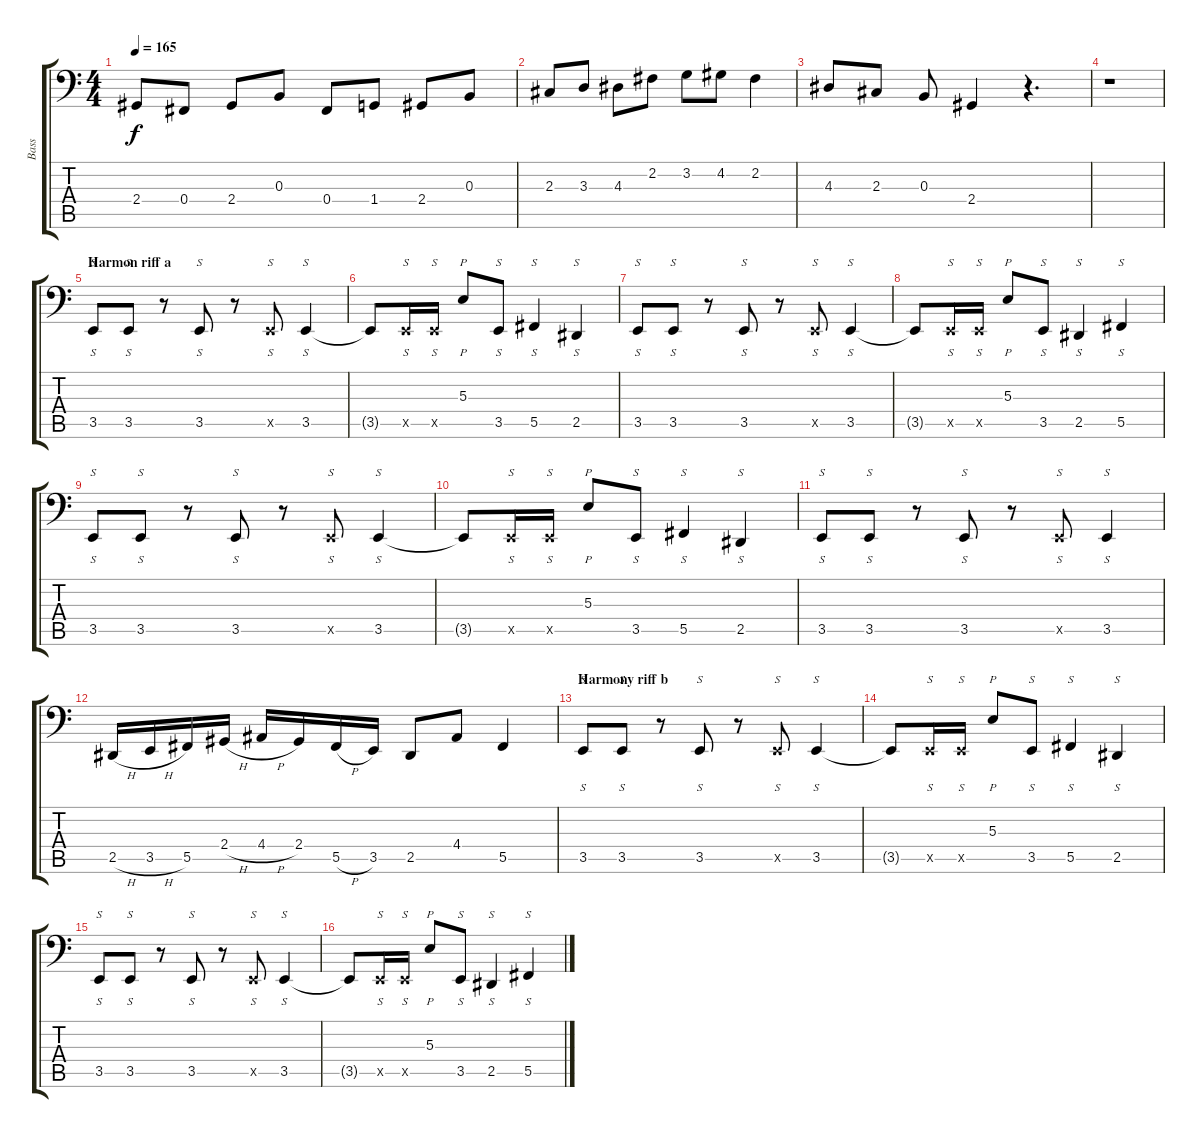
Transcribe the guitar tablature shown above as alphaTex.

\track ("Bass" "Bass") {instrument slapbass1}
\staff {score tabs}
\tuning (A2 E2 B1 Gb1 Db1 Ab0) {hide}
\ts (4 4)
\tempo 165
\clef f4
\ks c
2.4.8{dy f} 0.4.8 2.4.8 0.3.8 0.4.8 1.4.8 2.4.8 0.3.8 |
2.3.8 3.3.8 4.3.8 2.2.8 3.2.8 4.2.8 2.2.4 |
4.3.8 2.3.8 0.3.8 2.4.4 r.4{d} |
r.1 |
\section ("" "Harmon riff a")
3.5.8{s} 3.5.8{s} r.8 3.5.8{s} r.8 3.5{x}.8{s} 3.5.4{s} |
3.5{t}.8 3.5{x}.16{s} 3.5{x}.16{s} 5.3.8{p} 3.5.8{s} 5.5.4{s} 2.5.4{s} |
3.5.8{s} 3.5.8{s} r.8 3.5.8{s} r.8 3.5{x}.8{s} 3.5.4{s} |
3.5{t}.8 3.5{x}.16{s} 3.5{x}.16{s} 5.3.8{p} 3.5.8{s} 2.5.4{s} 5.5.4{s} |
3.5.8{s} 3.5.8{s} r.8 3.5.8{s} r.8 3.5{x}.8{s} 3.5.4{s} |
3.5{t}.8 3.5{x}.16{s} 3.5{x}.16{s} 5.3.8{p} 3.5.8{s} 5.5.4{s} 2.5.4{s} |
3.5.8{s} 3.5.8{s} r.8 3.5.8{s} r.8 3.5{x}.8{s} 3.5.4{s} |
2.5{h}.16 3.5{h}.16 5.5.16 2.4{h}.16 4.4{h}.16 2.4.16 5.5{h}.16 3.5.16 2.5.8 4.4.8 5.5.4 |
\section ("" "Harmony riff b")
3.5.8{s} 3.5.8{s} r.8 3.5.8{s} r.8 3.5{x}.8{s} 3.5.4{s} |
3.5{t}.8 3.5{x}.16{s} 3.5{x}.16{s} 5.3.8{p} 3.5.8{s} 5.5.4{s} 2.5.4{s} |
3.5.8{s} 3.5.8{s} r.8 3.5.8{s} r.8 3.5{x}.8{s} 3.5.4{s} |
3.5{t}.8 3.5{x}.16{s} 3.5{x}.16{s} 5.3.8{p} 3.5.8{s} 2.5.4{s} 5.5.4{s}
